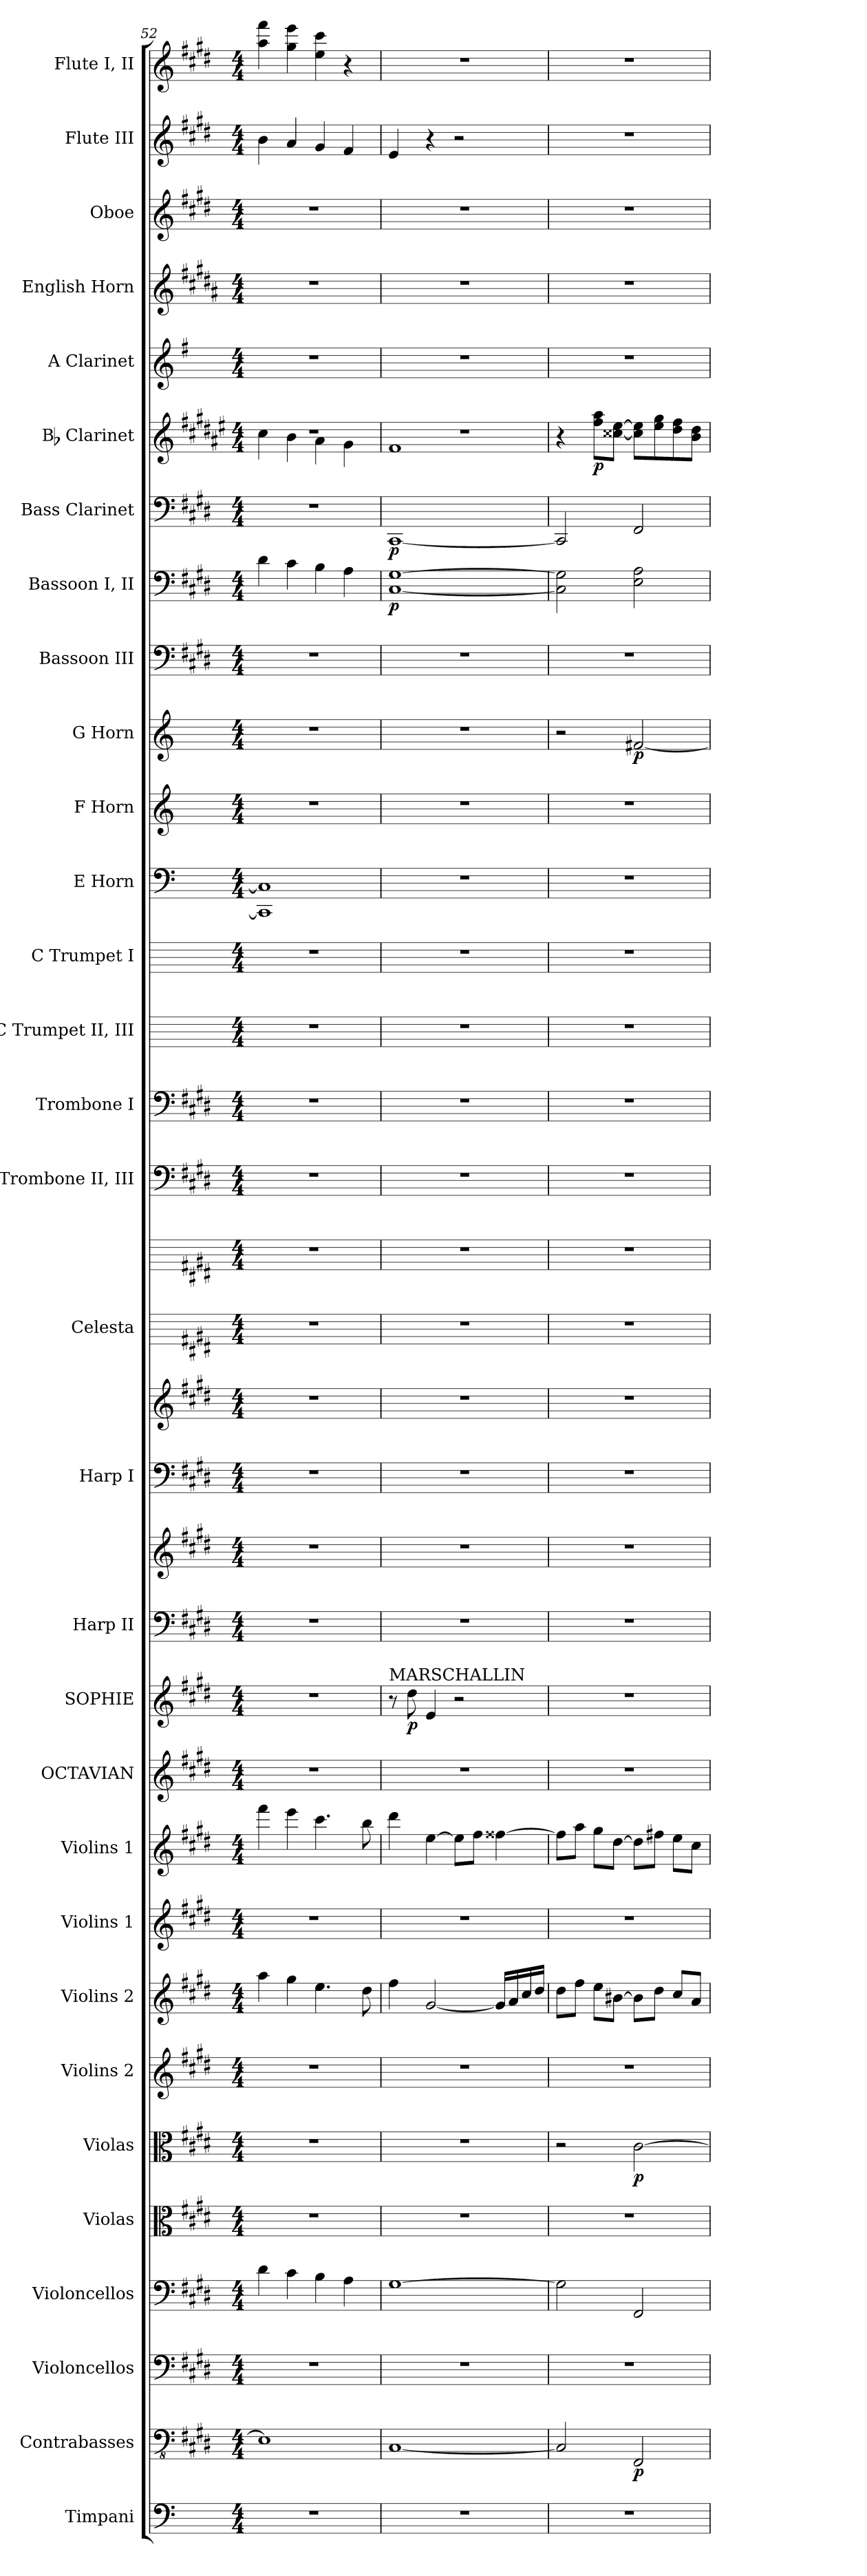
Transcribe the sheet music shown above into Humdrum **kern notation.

**kern	**kern	**dynam	**kern	**kern	**kern	**kern	**dynam	**kern	**kern	**kern	**kern	**kern	**kern	**dynam	**kern	**kern	**kern	**kern	**kern	**kern	**kern	**kern	**kern	**kern	**kern	**kern	**kern	**dynam	**kern	**kern	**dynam	**kern	**dynam	**kern	**dynam	**kern	**kern	**kern	**kern	**kern
*part31	*part30	*part30	*part29	*part28	*part27	*part26	*part26	*part25	*part24	*part23	*part22	*part21	*part20	*part20	*part19	*part19	*part18	*part18	*part17	*part17	*part16	*part15	*part14	*part13	*part12	*part11	*part10	*part10	*part9	*part8	*part8	*part7	*part7	*part6	*part6	*part5	*part4	*part3	*part2	*part1
*staff34	*staff33	*staff33	*staff32	*staff31	*staff30	*staff29	*staff29	*staff28	*staff27	*staff26	*staff25	*staff24	*staff23	*staff23	*staff22	*staff21	*staff20	*staff19	*staff18	*staff17	*staff16	*staff15	*staff14	*staff13	*staff12	*staff11	*staff10	*staff10	*staff9	*staff8	*staff8	*staff7	*staff7	*staff6	*staff6	*staff5	*staff4	*staff3	*staff2	*staff1
*I"Timpani	*I"Contrabasses	*	*I"Violoncellos	*I"Violoncellos	*I"Violas	*I"Violas	*	*I"Violins 2	*I"Violins 2	*I"Violins 1	*I"Violins 1	*I"OCTAVIAN	*I"SOPHIE	*	*I"Harp II	*	*I"Harp I	*	*I"Celesta	*	*I"Trombone II, III	*I"Trombone I	*I"C Trumpet II, III	*I"C Trumpet I	*I"E Horn	*I"F Horn	*I"G Horn	*	*I"Bassoon III	*I"Bassoon I, II	*	*I"Bass Clarinet	*	*I"Bb Clarinet	*	*I"A Clarinet	*I"English Horn	*I"Oboe	*I"Flute III	*I"Flute I, II
*I'Timp.	*I'Cbs.	*	*I'Vlcs.	*I'Vlcs.	*I'Vlas.	*I'Vlas.	*	*I'Vlns. 2	*I'Vlns. 2	*I'Vlns. 1	*I'Vlns. 1	*I'OCTAVIAN	*I'SOPHIE	*	*I'Hrp. II	*	*I'Hrp. I	*	*I'Cel.	*	*I'Trb. II, III	*I'Trb. I	*I'C Tpt. II, III	*I'C Tpt. I	*I'E Hn.	*I'F Hn.	*I'G Hn.	*	*I'Bsn. III	*I'Bsn. I, II	*	*I'Bass Cl.	*	*I'Bb Cl.	*	*I'A Cl.	*I'Eng. Hn.	*I'Ob.	*I'Fl. III	*I'Fl. I, II
!!LO:PB:g=z
*clefF4	*clefFv4	*	*clefF4	*clefF4	*clefC3	*clefC3	*	*clefG2	*clefG2	*clefG2	*clefG2	*clefG2	*clefG2	*	*clefF4	*clefG2	*clefF4	*clefG2	*	*	*clefF4	*clefF4	*	*	*clefF4	*clefG2	*clefG2	*	*clefF4	*clefF4	*	*clefF4	*	*clefG2	*	*clefG2	*clefG2	*clefG2	*clefG2	*clefG2
*	*	*	*	*	*	*	*	*	*	*	*	*	*	*	*	*	*	*	*	*	*	*	*	*	*ITrd5c8	*ITrd-3c-5	*ITrd3c5	*	*	*	*	*ITrd8c14	*	*ITrd1c2	*	*ITrd2c3	*ITrd4c7	*	*	*
*k[]	*k[f#c#g#d#]	*	*k[f#c#g#d#]	*k[f#c#g#d#]	*k[f#c#g#d#]	*k[f#c#g#d#]	*	*k[f#c#g#d#]	*k[f#c#g#d#]	*k[f#c#g#d#]	*k[f#c#g#d#]	*k[f#c#g#d#]	*k[f#c#g#d#]	*	*k[f#c#g#d#]	*k[f#c#g#d#]	*k[f#c#g#d#]	*k[f#c#g#d#]	*k[f#c#g#d#]	*k[f#c#g#d#]	*k[f#c#g#d#]	*k[f#c#g#d#]	*k[]	*k[]	*k[f#c#g#d#]	*k[b-]	*k[f#]	*	*k[f#c#g#d#]	*k[f#c#g#d#]	*	*k[f#c#g#d#]	*	*k[f#c#g#d#]	*	*k[f#c#g#d#]	*k[f#c#g#d#]	*k[f#c#g#d#]	*k[f#c#g#d#]	*k[f#c#g#d#]
*C:	*E:	*	*E:	*E:	*E:	*E:	*	*E:	*E:	*E:	*E:	*E:	*E:	*	*E:	*E:	*E:	*E:	*E:	*E:	*E:	*E:	*C:	*C:	*E:	*F:	*G:	*	*E:	*E:	*	*E:	*	*E:	*	*E:	*E:	*E:	*E:	*E:
*M4/4	*M4/4	*	*M4/4	*M4/4	*M4/4	*M4/4	*	*M4/4	*M4/4	*M4/4	*M4/4	*M4/4	*M4/4	*	*M4/4	*M4/4	*M4/4	*M4/4	*M4/4	*M4/4	*M4/4	*M4/4	*M4/4	*M4/4	*M4/4	*M4/4	*M4/4	*	*M4/4	*M4/4	*	*M4/4	*	*M4/4	*	*M4/4	*M4/4	*M4/4	*M4/4	*M4/4
=52	=52	=52	=52	=52	=52	=52	=52	=52	=52	=52	=52	=52	=52	=52	=52	=52	=52	=52	=52	=52	=52	=52	=52	=52	=52	=52	=52	=52	=52	=52	=52	=52	=52	=52	=52	=52	=52	=52	=52	=52
*	*	*	*	*	*	*	*	*	*	*	*	*	*	*	*	*	*	*	*	*	*	*	*	*	*	*	*	*	*	*	*	*	*	*^	*	*	*	*	*	*
1r	1EE]	.	1r	4d#\	1r	1r	.	1r	4aa\	1r	4fff#\	1r	1r	.	1r	1r	1r	1r	1r	1r	1r	1r	1r	1r	1EEE] 1EE]	1r	1r	.	1r	4d#\	.	1r	.	1rdd	4b\	.	1r	1r	1r	4b\	4aa\ 4fff#\
.	.	.	.	4c#\	.	.	.	.	4gg#\	.	4eee\	.	.	.	.	.	.	.	.	.	.	.	.	.	.	.	.	.	.	4c#\	.	.	.	.	4a\	.	.	.	.	4a/	4gg#\ 4eee\
.	.	.	.	4B\	.	.	.	.	4.ee\	.	4.ccc#\	.	.	.	.	.	.	.	.	.	.	.	.	.	.	.	.	.	.	4B\	.	.	.	.	4g#\	.	.	.	.	4g#/	4ee\ 4ccc#\
.	.	.	.	4A\	.	.	.	.	.	.	.	.	.	.	.	.	.	.	.	.	.	.	.	.	.	.	.	.	.	4A\	.	.	.	.	4f#\	.	.	.	.	4f#/	4r
.	.	.	.	.	.	.	.	.	8dd#\	.	8bb\	.	.	.	.	.	.	.	.	.	.	.	.	.	.	.	.	.	.	.	.	.	.	.	.	.	.	.	.	.	.
=53	=53	=53	=53	=53	=53	=53	=53	=53	=53	=53	=53	=53	=53	=53	=53	=53	=53	=53	=53	=53	=53	=53	=53	=53	=53	=53	=53	=53	=53	=53	=53	=53	=53	=53	=53	=53	=53	=53	=53	=53	=53
!	!	!	!	!	!	!	!	!	!	!	!	!	!LO:TX:a:t=MARSCHALLIN	!	!	!	!	!	!	!	!	!	!	!	!	!	!	!	!	!	!	!	!	!	!	!	!	!	!	!	!
!	!	!	!	!	!	!	!	!	!	!	!	!	!	!	!	!	!	!	!	!	!	!	!	!	!	!	!	!	!	!	!LO:DY:b	!	!LO:DY:b	!	!	!	!	!	!	!	!
1r	[1CC#	.	1r	[1G#	1r	1r	.	1r	4ff#\	1r	4ddd#\	1r	8r	.	1r	1r	1r	1r	1r	1r	1r	1r	1r	1r	1r	1r	1r	.	1r	[1C# [1G#	p	[1CCC#	p	1rdd	1e	.	1r	1r	1r	4e/	1r
!	!	!	!	!	!	!	!	!	!	!	!	!	!	!LO:DY:b	!	!	!	!	!	!	!	!	!	!	!	!	!	!	!	!	!	!	!	!	!	!	!	!	!	!	!
.	.	.	.	.	.	.	.	.	.	.	.	.	8dd#\	p	.	.	.	.	.	.	.	.	.	.	.	.	.	.	.	.	.	.	.	.	.	.	.	.	.	.	.
.	.	.	.	.	.	.	.	.	[2g#/	.	[4ee\	.	4e/	.	.	.	.	.	.	.	.	.	.	.	.	.	.	.	.	.	.	.	.	.	.	.	.	.	.	4r	.
.	.	.	.	.	.	.	.	.	.	.	8ee\L]	.	2r	.	.	.	.	.	.	.	.	.	.	.	.	.	.	.	.	.	.	.	.	.	.	.	.	.	.	2r	.
.	.	.	.	.	.	.	.	.	.	.	8ff#\J	.	.	.	.	.	.	.	.	.	.	.	.	.	.	.	.	.	.	.	.	.	.	.	.	.	.	.	.	.	.
.	.	.	.	.	.	.	.	.	16g#/LL]	.	[4ff##X\	.	.	.	.	.	.	.	.	.	.	.	.	.	.	.	.	.	.	.	.	.	.	.	.	.	.	.	.	.	.
.	.	.	.	.	.	.	.	.	16a/	.	.	.	.	.	.	.	.	.	.	.	.	.	.	.	.	.	.	.	.	.	.	.	.	.	.	.	.	.	.	.	.
.	.	.	.	.	.	.	.	.	16cc#/	.	.	.	.	.	.	.	.	.	.	.	.	.	.	.	.	.	.	.	.	.	.	.	.	.	.	.	.	.	.	.	.
.	.	.	.	.	.	.	.	.	16dd#/JJ	.	.	.	.	.	.	.	.	.	.	.	.	.	.	.	.	.	.	.	.	.	.	.	.	.	.	.	.	.	.	.	.
*	*	*	*	*	*	*	*	*	*	*	*	*	*	*	*	*	*	*	*	*	*	*	*	*	*	*	*	*	*	*	*	*	*	*v	*v	*	*	*	*	*	*
=54	=54	=54	=54	=54	=54	=54	=54	=54	=54	=54	=54	=54	=54	=54	=54	=54	=54	=54	=54	=54	=54	=54	=54	=54	=54	=54	=54	=54	=54	=54	=54	=54	=54	=54	=54	=54	=54	=54	=54	=54
1r	2CC#/]	.	1r	2G#\]	1r	2r	.	1r	8dd#\L	1r	8ff##\L]	1r	1r	.	1r	1r	1r	1r	1r	1r	1r	1r	1r	1r	1r	1r	2r	.	1r	2C#\] 2G#\]	.	2CCC#/]	.	4r	.	1r	1r	1r	1r	1r
.	.	.	.	.	.	.	.	.	8ff#\J	.	8aa\J	.	.	.	.	.	.	.	.	.	.	.	.	.	.	.	.	.	.	.	.	.	.	.	.	.	.	.	.	.
!	!	!	!	!	!	!	!	!	!	!	!	!	!	!	!	!	!	!	!	!	!	!	!	!	!	!	!	!	!	!	!	!	!	!	!LO:DY:b	!	!	!	!	!
.	.	.	.	.	.	.	.	.	8ee\L	.	8gg#\L	.	.	.	.	.	.	.	.	.	.	.	.	.	.	.	.	.	.	.	.	.	.	8ee\ 8gg#\L	p	.	.	.	.	.
.	.	.	.	.	.	.	.	.	[8b#X\J	.	[8dd#\J	.	.	.	.	.	.	.	.	.	.	.	.	.	.	.	.	.	.	.	.	.	.	[8b#X\ [8dd#\J	.	.	.	.	.	.
!	!	!LO:DY:b	!	!	!	!	!LO:DY:b	!	!	!	!	!	!	!	!	!	!	!	!	!	!	!	!	!	!	!	!	!LO:DY:b	!	!	!	!	!	!	!	!	!	!	!	!
.	2FFF#/	p	.	2FF#/	.	[2c#\	p	.	8b#\L]	.	8dd#\L]	.	.	.	.	.	.	.	.	.	.	.	.	.	.	.	[2c#X/	p	.	2E\ 2A\	.	2FFF#/	.	8b#\] 8dd#\]L	.	.	.	.	.	.
.	.	.	.	.	.	.	.	.	8dd#\J	.	8ff#X\J	.	.	.	.	.	.	.	.	.	.	.	.	.	.	.	.	.	.	.	.	.	.	8dd#\ 8ff#\	.	.	.	.	.	.
.	.	.	.	.	.	.	.	.	8cc#/L	.	8ee\L	.	.	.	.	.	.	.	.	.	.	.	.	.	.	.	.	.	.	.	.	.	.	8cc#\ 8ee\	.	.	.	.	.	.
.	.	.	.	.	.	.	.	.	8a/J	.	8cc#\J	.	.	.	.	.	.	.	.	.	.	.	.	.	.	.	.	.	.	.	.	.	.	8a\ 8cc#\J	.	.	.	.	.	.
=	=	=	=	=	=	=	=	=	=	=	=	=	=	=	=	=	=	=	=	=	=	=	=	=	=	=	=	=	=	=	=	=	=	=	=	=	=	=	=	=
*-	*-	*-	*-	*-	*-	*-	*-	*-	*-	*-	*-	*-	*-	*-	*-	*-	*-	*-	*-	*-	*-	*-	*-	*-	*-	*-	*-	*-	*-	*-	*-	*-	*-	*-	*-	*-	*-	*-	*-	*-
